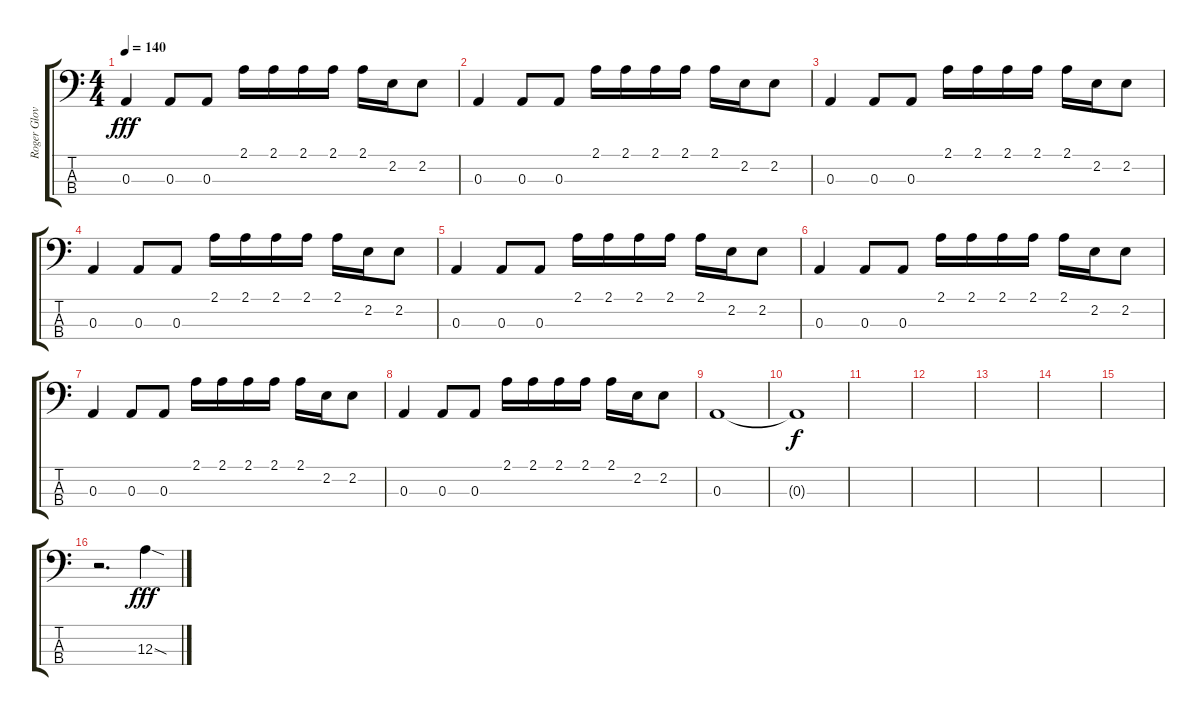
\track ("Roger Glover" "Roger Glov") {instrument electricbasspick}
\staff {score tabs}
\tuning (G2 D2 A1 E1) {hide}
\ts (4 4)
\tempo 140
\clef f4
\ks c
0.3.4{dy fff} 0.3.8 0.3.8 2.1.16 2.1.16 2.1.16 2.1.16 2.1.16 2.2.16 2.2.8 |
0.3.4 0.3.8 0.3.8 2.1.16 2.1.16 2.1.16 2.1.16 2.1.16 2.2.16 2.2.8 |
0.3.4 0.3.8 0.3.8 2.1.16 2.1.16 2.1.16 2.1.16 2.1.16 2.2.16 2.2.8 |
0.3.4 0.3.8 0.3.8 2.1.16 2.1.16 2.1.16 2.1.16 2.1.16 2.2.16 2.2.8 |
0.3.4 0.3.8 0.3.8 2.1.16 2.1.16 2.1.16 2.1.16 2.1.16 2.2.16 2.2.8 |
0.3.4 0.3.8 0.3.8 2.1.16 2.1.16 2.1.16 2.1.16 2.1.16 2.2.16 2.2.8 |
0.3.4 0.3.8 0.3.8 2.1.16 2.1.16 2.1.16 2.1.16 2.1.16 2.2.16 2.2.8 |
0.3.4 0.3.8 0.3.8 2.1.16 2.1.16 2.1.16 2.1.16 2.1.16 2.2.16 2.2.8 |
0.3.1 |
0.3{t}.1{dy f} |
|
|
|
|
|
r.2{d} 12.3{sod}.4{dy fff}
